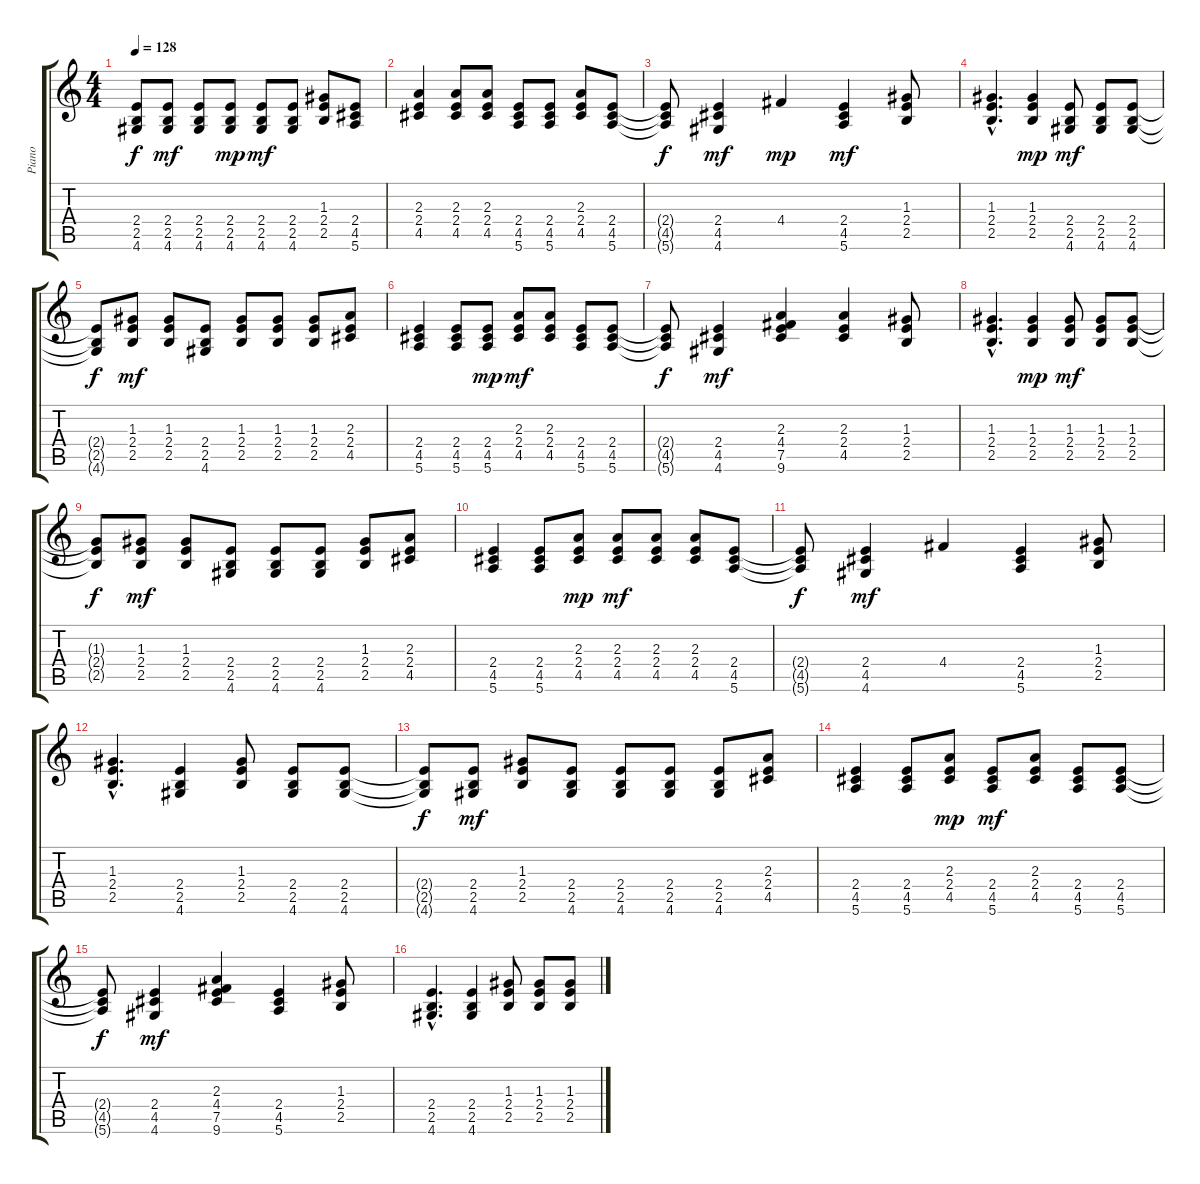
\track ("Piano" "Piano") {instrument brightacousticpiano}
\staff {score tabs}
\tuning (E5 B4 G4 D4 A3 E3) {hide}
\ts (4 4)
\tempo 128
\clef g2
\ks c
(2.4{t} 2.5{t} 4.6{t}).8{dy f} (2.4 2.5 4.6).8{dy mf} (2.4 2.5 4.6).8 (2.4 2.5 4.6).8{dy mp} (2.4 2.5 4.6).8{dy mf} (2.4 2.5 4.6).8 (1.3 2.4 2.5).8 (2.4 4.5 5.6).8 |
(2.3 2.4 4.5).4 (2.3 2.4 4.5).8 (2.3 2.4 4.5).8 (2.4 4.5 5.6).8 (2.4 4.5 5.6).8 (2.3 2.4 4.5).8 (2.4 4.5 5.6).8 |
(2.4{t} 4.5{t} 5.6{t}).8{dy f} (2.4 4.5 4.6).4{dy mf} 4.4.4{dy mp} (2.4 4.5 5.6).4{dy mf} (1.3 2.4 2.5).8 |
(1.3{hac} 2.4{hac} 2.5{hac}).4{d} (1.3 2.4 2.5).4{dy mp} (2.4 2.5 4.6).8{dy mf} (2.4 2.5 4.6).8 (2.4 2.5 4.6).8 |
(2.4{t} 2.5{t} 4.6{t}).8{dy f} (1.3 2.4 2.5).8{dy mf} (1.3 2.4 2.5).8 (2.4 2.5 4.6).8 (1.3 2.4 2.5).8 (1.3 2.4 2.5).8 (1.3 2.4 2.5).8 (2.3 2.4 4.5).8 |
(2.4 4.5 5.6).4 (2.4 4.5 5.6).8 (2.4 4.5 5.6).8{dy mp} (2.3 2.4 4.5).8{dy mf} (2.3 2.4 4.5).8 (2.4 4.5 5.6).8 (2.4 4.5 5.6).8 |
(2.4{t} 4.5{t} 5.6{t}).8{dy f} (2.4 4.5 4.6).4{dy mf} (2.3 4.4 7.5 9.6).4 (2.3 2.4 4.5).4 (1.3 2.4 2.5).8 |
(1.3{hac} 2.4{hac} 2.5{hac}).4{d} (1.3 2.4 2.5).4{dy mp} (1.3 2.4 2.5).8{dy mf} (1.3 2.4 2.5).8 (1.3 2.4 2.5).8 |
(1.3{t} 2.4{t} 2.5{t}).8{dy f} (1.3 2.4 2.5).8{dy mf} (1.3 2.4 2.5).8 (2.4 2.5 4.6).8 (2.4 2.5 4.6).8 (2.4 2.5 4.6).8 (1.3 2.4 2.5).8 (2.3 2.4 4.5).8 |
(2.4 4.5 5.6).4 (2.4 4.5 5.6).8 (2.3 2.4 4.5).8{dy mp} (2.3 2.4 4.5).8{dy mf} (2.3 2.4 4.5).8 (2.3 2.4 4.5).8 (2.4 4.5 5.6).8 |
(2.4{t} 4.5{t} 5.6{t}).8{dy f} (2.4 4.5 4.6).4{dy mf} 4.4.4 (2.4 4.5 5.6).4 (1.3 2.4 2.5).8 |
(1.3{hac} 2.4{hac} 2.5{hac}).4{d} (2.4 2.5 4.6).4 (1.3 2.4 2.5).8 (2.4 2.5 4.6).8 (2.4 2.5 4.6).8 |
(2.4{t} 2.5{t} 4.6{t}).8{dy f} (2.4 2.5 4.6).8{dy mf} (1.3 2.4 2.5).8 (2.4 2.5 4.6).8 (2.4 2.5 4.6).8 (2.4 2.5 4.6).8 (2.4 2.5 4.6).8 (2.3 2.4 4.5).8 |
(2.4 4.5 5.6).4 (2.4 4.5 5.6).8 (2.3 2.4 4.5).8{dy mp} (2.4 4.5 5.6).8{dy mf} (2.3 2.4 4.5).8 (2.4 4.5 5.6).8 (2.4 4.5 5.6).8 |
(2.4{t} 4.5{t} 5.6{t}).8{dy f} (2.4 4.5 4.6).4{dy mf} (2.3 4.4 7.5 9.6).4 (2.4 4.5 5.6).4 (1.3 2.4 2.5).8 |
(2.4{hac} 2.5{hac} 4.6{hac}).4{d} (2.4 2.5 4.6).4 (1.3 2.4 2.5).8 (1.3 2.4 2.5).8 (1.3 2.4 2.5).8
